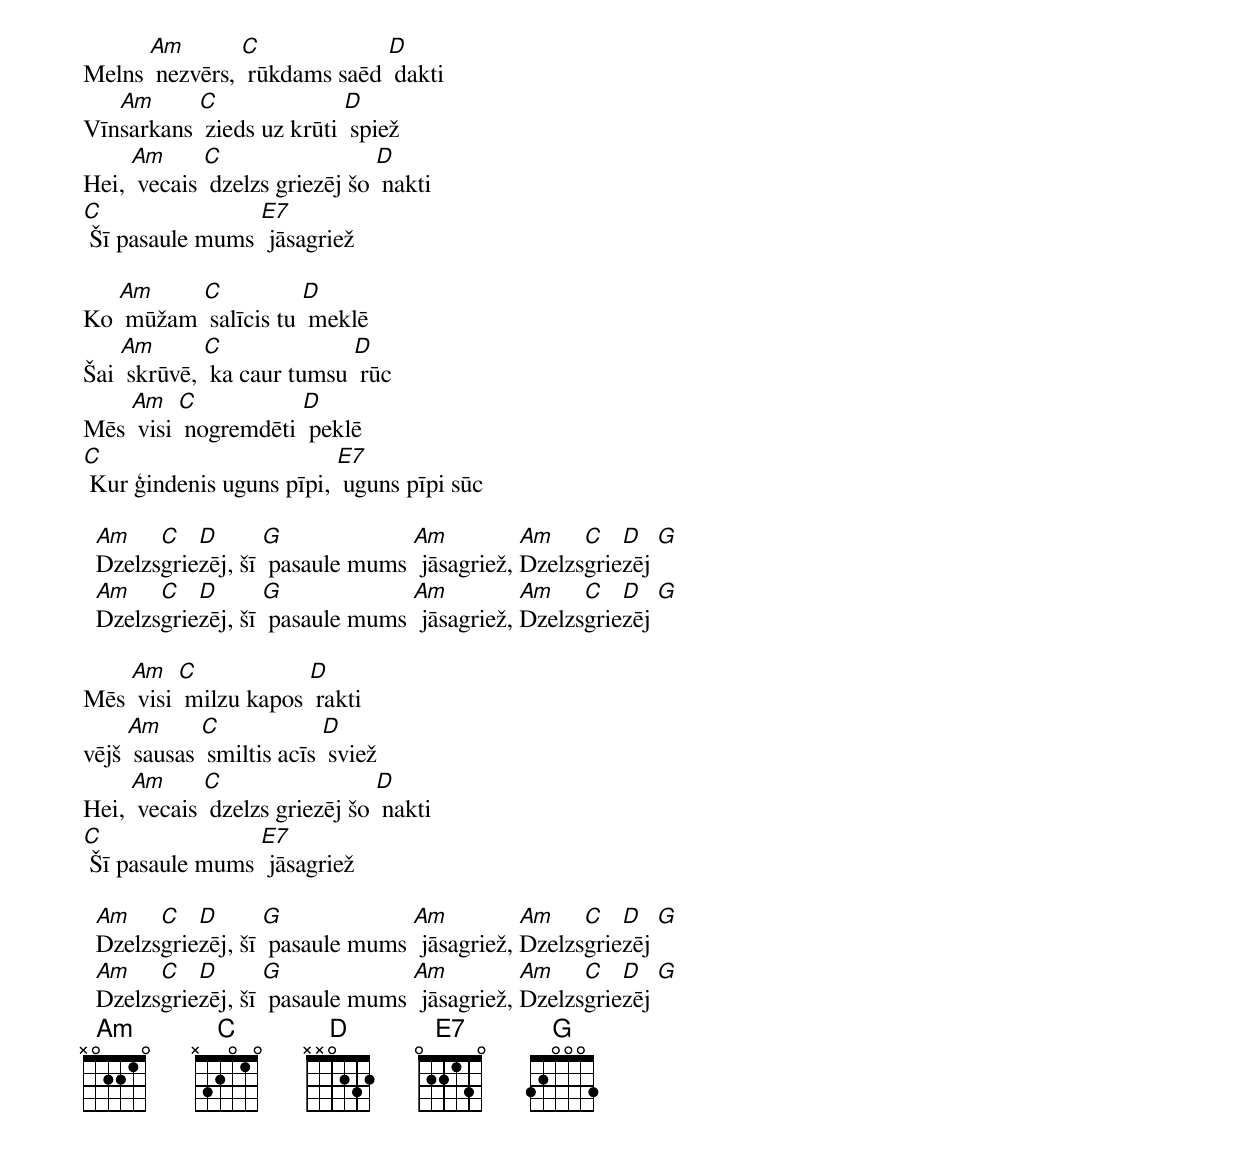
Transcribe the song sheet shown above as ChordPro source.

Melns [Am] nezvērs, [C] rūkdams saēd [D] dakti
Vīn[Am]sarkans [C] zieds uz krūti [D] spiež
Hei, [Am] vecais [C] dzelzs griezēj šo [D] nakti
[C] Šī pasaule mums [E7] jāsagriež

Ko [Am] mūžam [C] salīcis tu [D] meklē
Šai [Am] skrūvē, [C] ka caur tumsu [D] rūc
Mēs [Am] visi [C] nogremdēti [D] peklē
[C] Kur ģindenis uguns pīpi, [E7] uguns pīpi sūc

  [Am]Dzelzs[C]grie[D]zēj, šī [G] pasaule mums [Am] jāsagriež, [Am]Dzelzs[C]grie[D]zēj [G]
  [Am]Dzelzs[C]grie[D]zēj, šī [G] pasaule mums [Am] jāsagriež, [Am]Dzelzs[C]grie[D]zēj [G]

Mēs [Am] visi [C] milzu kapos [D] rakti
vējš [Am] sausas [C] smiltis acīs [D] sviež
Hei, [Am] vecais [C] dzelzs griezēj šo [D] nakti
[C] Šī pasaule mums [E7] jāsagriež

  [Am]Dzelzs[C]grie[D]zēj, šī [G] pasaule mums [Am] jāsagriež, [Am]Dzelzs[C]grie[D]zēj [G]
  [Am]Dzelzs[C]grie[D]zēj, šī [G] pasaule mums [Am] jāsagriež, [Am]Dzelzs[C]grie[D]zēj [G]
